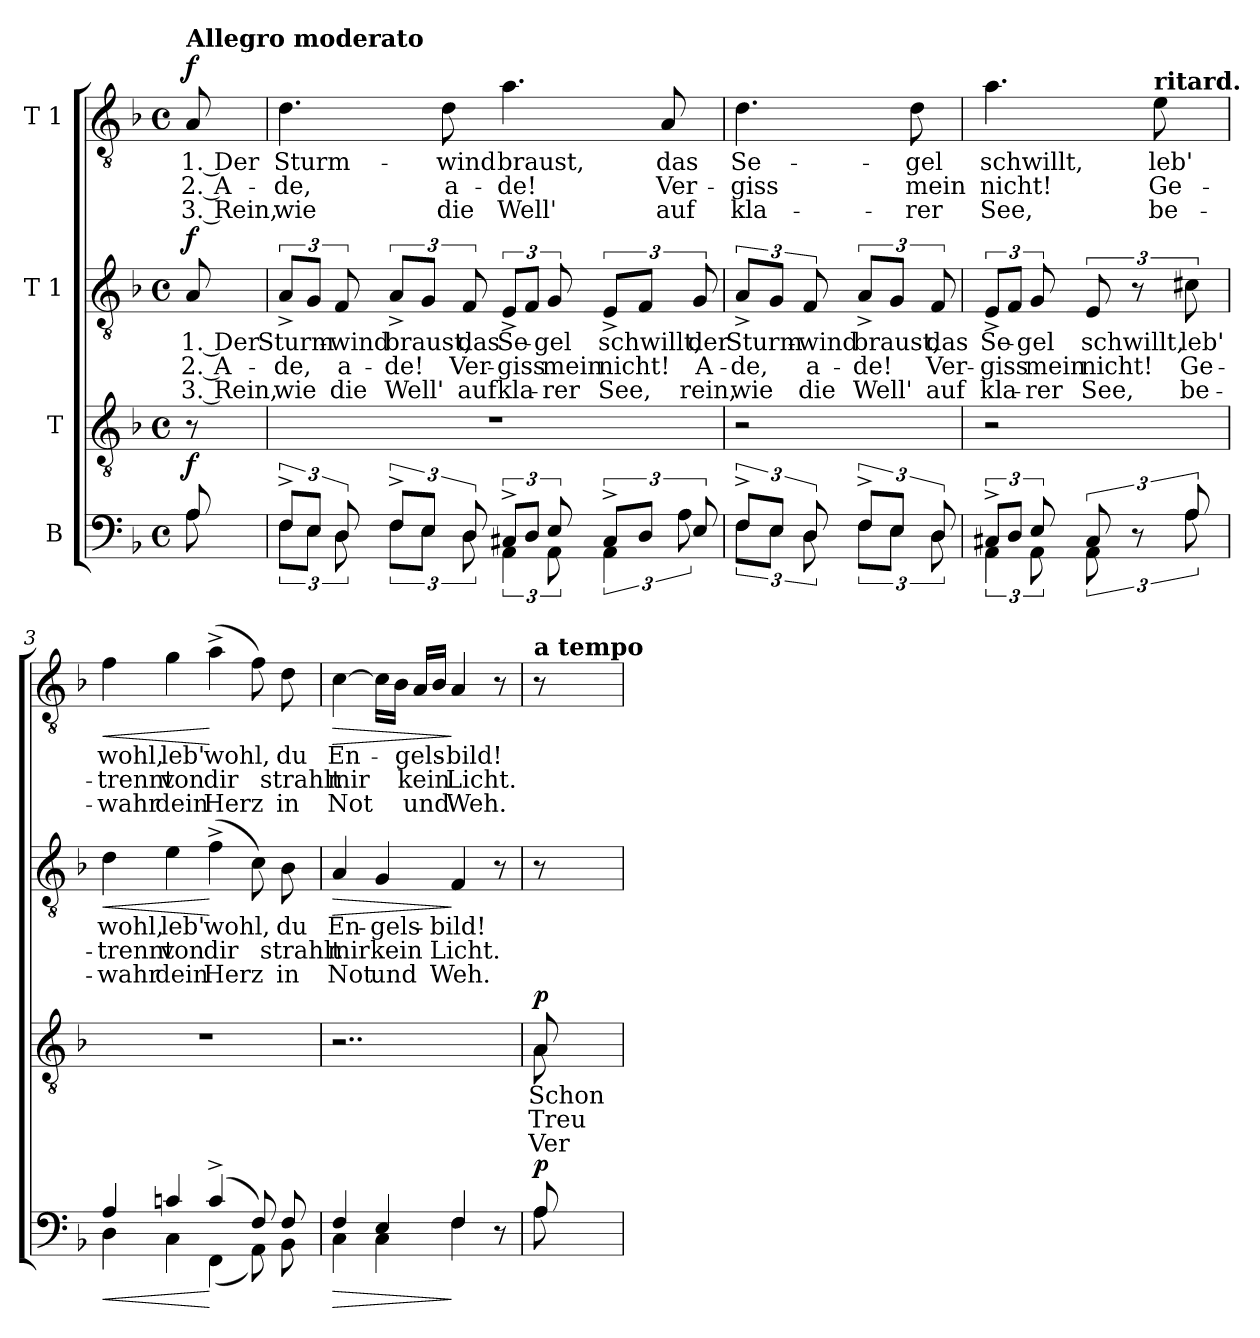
**kern	**dynam	**kern	**text	**text	**text	**dynam	**kern	**text	**text	**text	**dynam	**kern	**text	**text	**text	**dynam
*part4	*part4	*part3	*part3	*part3	*part3	*part3	*part2	*part2	*part2	*part2	*part2	*part1	*part1	*part1	*part1	*part1
*staff4	*staff4	*staff3	*staff3	*staff3	*staff3	*staff3	*staff2	*staff2	*staff2	*staff2	*staff2	*staff1	*staff1	*staff1	*staff1	*staff1
*I"B	*	*I"T	*	*	*	*	*I"T 1	*	*	*	*	*I"T 1	*	*	*	*
*clefF4	*	*clefGv2	*	*	*	*	*clefGv2	*	*	*	*	*clefGv2	*	*	*	*
*k[b-]	*	*k[b-]	*	*	*	*	*k[b-]	*	*	*	*	*k[b-]	*	*	*	*
*M4/4	*	*M4/4	*	*	*	*	*M4/4	*	*	*	*	*M4/4	*	*	*	*
*met(c)	*	*met(c)	*	*	*	*	*met(c)	*	*	*	*	*met(c)	*	*	*	*
=	=	=	=	=	=	=	=	=	=	=	=	=	=	=	=	=
*^	*	*	*	*	*	*	*	*	*	*	*	*	*	*	*	*
!	!	!	!	!	!	!	!	!	!	!	!	!	!LO:TX:a:B:t=Allegro moderato	!	!	!	!
!	!	!LO:DY:a	!	!	!	!	!	!	!LO:LY:b	!LO:LY:b	!LO:LY:b	!LO:DY:a	!	!LO:LY:b	!LO:LY:b	!LO:LY:b	!LO:DY:a
8A/	8A\	f	8r	.	.	.	.	8A/	1. Der	2. A-	3. Rein,	f	8A/	1. Der	2. A-	3. Rein,	f
=1	=1	=1	=1	=1	=1	=1	=1	=1	=1	=1	=1	=1	=1	=1	=1	=1	=1
!	!	!	!	!	!	!	!	!	!LO:LY:b	!LO:LY:b	!LO:LY:b	!	!	!LO:LY:b	!LO:LY:b	!LO:LY:b	!
12F^/L	12F\L	.	1r	.	.	.	.	12A^/L	Sturm-	-de,	wie	.	4.d\	Sturm-	-de,	wie	.
12E/J	12E\J	.	.	.	.	.	.	12G/J	.	.	.	.	.	.	.	.	.
!	!	!	!	!	!	!	!	!	!LO:LY:b	!LO:LY:b	!LO:LY:b	!	!	!	!	!	!
12D/	12D\	.	.	.	.	.	.	12F/	-wind	a-	die	.	.	.	.	.	.
!	!	!	!	!	!	!	!	!	!LO:LY:b	!LO:LY:b	!LO:LY:b	!	!	!	!	!	!
12F^/L	12F\L	.	.	.	.	.	.	12A^/L	braust,	-de!	Well'	.	.	.	.	.	.
12E/J	12E\J	.	.	.	.	.	.	12G/J	.	.	.	.	.	.	.	.	.
!	!	!	!	!	!	!	!	!	!	!	!	!	!	!LO:LY:b	!LO:LY:b	!LO:LY:b	!
.	.	.	.	.	.	.	.	.	.	.	.	.	8d\	-wind	a-	die	.
!	!	!	!	!	!	!	!	!	!LO:LY:b	!LO:LY:b	!LO:LY:b	!	!	!	!	!	!
12D/	12D\	.	.	.	.	.	.	12F/	das	Ver-	auf	.	.	.	.	.	.
!	!	!	!	!	!	!	!	!	!LO:LY:b	!LO:LY:b	!LO:LY:b	!	!	!LO:LY:b	!LO:LY:b	!LO:LY:b	!
12C#X^/L	6AA\	.	.	.	.	.	.	12E^/L	Se-	-giss	kla-	.	4.a\	braust,	-de!	Well'	.
12D/J	.	.	.	.	.	.	.	12F/J	.	.	.	.	.	.	.	.	.
!	!	!	!	!	!	!	!	!	!LO:LY:b	!LO:LY:b	!LO:LY:b	!	!	!	!	!	!
12E/	12AA\	.	.	.	.	.	.	12G/	-gel	mein	-rer	.	.	.	.	.	.
!	!	!	!	!	!	!	!	!	!LO:LY:b	!LO:LY:b	!LO:LY:b	!	!	!	!	!	!
12C#^/L	6AA\	.	.	.	.	.	.	12E^/L	schwillt,	nicht!	See,	.	.	.	.	.	.
12D/J	.	.	.	.	.	.	.	12F/J	.	.	.	.	.	.	.	.	.
!	!	!	!	!	!	!	!	!	!	!	!	!	!	!LO:LY:b	!LO:LY:b	!LO:LY:b	!
.	.	.	.	.	.	.	.	.	.	.	.	.	8A/	das	Ver-	auf	.
!	!	!	!	!	!	!	!	!	!LO:LY:b	!LO:LY:b	!LO:LY:b	!	!	!	!	!	!
12E/	12A\	.	.	.	.	.	.	12G/	der	A-	rein,	.	.	.	.	.	.
=2	=2	=2	=2	=2	=2	=2	=2	=2	=2	=2	=2	=2	=2	=2	=2	=2	=2
!	!	!	!	!	!	!	!	!	!LO:LY:b	!LO:LY:b	!LO:LY:b	!	!	!LO:LY:b	!LO:LY:b	!LO:LY:b	!
12F^/L	12F\L	.	2r	.	.	.	.	12A^/L	Sturm-	-de,	wie	.	4.d\	Se-	-giss	kla-	.
12E/J	12E\J	.	.	.	.	.	.	12G/J	.	.	.	.	.	.	.	.	.
!	!	!	!	!	!	!	!	!	!LO:LY:b	!LO:LY:b	!LO:LY:b	!	!	!	!	!	!
12D/	12D\	.	.	.	.	.	.	12F/	-wind	a-	die	.	.	.	.	.	.
!	!	!	!	!	!	!	!	!	!LO:LY:b	!LO:LY:b	!LO:LY:b	!	!	!	!	!	!
12F^/L	12F\L	.	.	.	.	.	.	12A^/L	braust,	-de!	Well'	.	.	.	.	.	.
12E/J	12E\J	.	.	.	.	.	.	12G/J	.	.	.	.	.	.	.	.	.
!	!	!	!	!	!	!	!	!	!	!	!	!	!	!LO:LY:b	!LO:LY:b	!LO:LY:b	!
.	.	.	.	.	.	.	.	.	.	.	.	.	8d\	-gel	mein	-rer	.
!	!	!	!	!	!	!	!	!	!LO:LY:b	!LO:LY:b	!LO:LY:b	!	!	!	!	!	!
12D/	12D\	.	.	.	.	.	.	12F/	das	Ver-	auf	.	.	.	.	.	.
!!LO:LB:g=z
=2X1	=2X1	=2X1	=2X1	=2X1	=2X1	=2X1	=2X1	=2X1	=2X1	=2X1	=2X1	=2X1	=2X1	=2X1	=2X1	=2X1	=2X1
!	!	!	!	!	!	!	!	!	!LO:LY:b	!LO:LY:b	!LO:LY:b	!	!	!LO:LY:b	!LO:LY:b	!LO:LY:b	!
12C#X^/L	6AA\	.	2r	.	.	.	.	12E^/L	Se-	-giss	kla-	.	4.a\	schwillt,	nicht!	See,	.
12D/J	.	.	.	.	.	.	.	12F/J	.	.	.	.	.	.	.	.	.
!	!	!	!	!	!	!	!	!	!LO:LY:b	!LO:LY:b	!LO:LY:b	!	!	!	!	!	!
12E/	12AA\	.	.	.	.	.	.	12G/	-gel	mein	-rer	.	.	.	.	.	.
!	!	!	!	!	!	!	!	!	!LO:LY:b	!LO:LY:b	!LO:LY:b	!	!	!	!	!	!
12C#/	12AA\	.	.	.	.	.	.	12E/	schwillt,	nicht!	See,	.	.	.	.	.	.
12r	12ryy	.	.	.	.	.	.	12r	.	.	.	.	.	.	.	.	.
!	!	!	!	!	!	!	!	!	!	!	!	!	!LO:TX:a:B:t=ritard.	!	!	!	!
!	!	!	!	!	!	!	!	!	!	!	!	!	!	!LO:LY:b	!LO:LY:b	!LO:LY:b	!
.	.	.	.	.	.	.	.	.	.	.	.	.	8e\	leb'	Ge-	be-	.
!	!	!	!	!	!	!	!	!	!LO:LY:b	!LO:LY:b	!LO:LY:b	!	!	!	!	!	!
12A/	12A\	.	.	.	.	.	.	12c#X\	leb'	Ge-	be-	.	.	.	.	.	.
=3	=3	=3	=3	=3	=3	=3	=3	=3	=3	=3	=3	=3	=3	=3	=3	=3	=3
!	!	!LO:HP:b	!	!	!	!	!	!	!LO:LY:b	!LO:LY:b	!LO:LY:b	!LO:HP:b	!	!LO:LY:b	!LO:LY:b	!LO:LY:b	!LO:HP:b
4A/	4D\	<	1r	.	.	.	.	4d\	wohl,	-trennt	-wahr	<	4f\	wohl,	-trennt	-wahr	<
!	!	!	!	!	!	!	!	!	!LO:LY:b	!LO:LY:b	!LO:LY:b	!	!	!LO:LY:b	!LO:LY:b	!LO:LY:b	!
4cn/	4C\	.	.	.	.	.	.	4e\	leb'	von	dein	.	4g\	leb'	von	dein	.
!	!	!	!	!	!	!	!	!	!LO:LY:b	!LO:LY:b	!LO:LY:b	!	!	!LO:LY:b	!LO:LY:b	!LO:LY:b	!
(4c^/	(4FF\	[	.	.	.	.	.	(4f^\	wohl,	dir	Herz	[	(4a^\	wohl,	dir	Herz	[
8F/)	8AA\)	.	.	.	.	.	.	8c\)	.	.	.	.	8f\)	.	.	.	.
!	!	!	!	!	!	!	!	!	!LO:LY:b	!LO:LY:b	!LO:LY:b	!	!	!LO:LY:b	!LO:LY:b	!LO:LY:b	!
8F/	8BB-\	.	.	.	.	.	.	8B-\	du	strahlt	in	.	8d\	du	strahlt	in	.
=4	=4	=4	=4	=4	=4	=4	=4	=4	=4	=4	=4	=4	=4	=4	=4	=4	=4
!	!	!LO:HP:b	!	!	!	!	!	!	!LO:LY:b	!LO:LY:b	!LO:LY:b	!LO:HP:b	!	!LO:LY:b	!LO:LY:b	!LO:LY:b	!LO:HP:b
4F/	4C\	>	2..r	.	.	.	.	4A/	En-	mir	Not	>	[4c\	En-	mir	Not	>
!	!	!	!	!	!	!	!	!	!LO:LY:b	!LO:LY:b	!LO:LY:b	!	!	!	!	!	!
4E/	4C\	.	.	.	.	.	.	4G/	-gels-	kein	und	.	16c\LL]	.	.	.	.
.	.	.	.	.	.	.	.	.	.	.	.	.	16B-\JJ	.	.	.	.
!	!	!	!	!	!	!	!	!	!	!	!	!	!	!LO:LY:b	!LO:LY:b	!LO:LY:b	!
.	.	.	.	.	.	.	.	.	.	.	.	.	16A/LL	-gels-	kein	und	.
.	.	.	.	.	.	.	.	.	.	.	.	.	16B-/JJ	.	.	.	.
!	!	!	!	!	!	!	!	!	!LO:LY:b	!LO:LY:b	!LO:LY:b	!	!	!LO:LY:b	!LO:LY:b	!LO:LY:b	!
4F/	4F\	]	.	.	.	.	.	4F/	-bild!	Licht.	Weh.	]	4A/	-bild!	Licht.	Weh.	]
8r	8ryy	.	.	.	.	.	.	8r	.	.	.	.	8r	.	.	.	.
!!LO:PB:g=z
=4X2	=4X2	=4X2	=4X2	=4X2	=4X2	=4X2	=4X2	=4X2	=4X2	=4X2	=4X2	=4X2	=4X2	=4X2	=4X2	=4X2	=4X2
!	!	!	!	!	!	!	!	!	!	!	!	!	!LO:TX:a:B:t=a tempo	!	!	!	!
!	!	!LO:DY:a	!	!LO:LY:b	!LO:LY:b	!LO:LY:b	!LO:DY:a	!	!	!	!	!	!	!	!	!	!
*	*	*	*^	*	*	*	*	*	*	*	*	*	*	*	*	*	*
8A/	8A\	p	8A/	8A\	Schon	Treu	Ver-	p	8r	.	.	.	.	8r	.	.	.	.
*v	*v	*	*	*	*	*	*	*	*	*	*	*	*	*	*	*	*	*
*	*	*v	*v	*	*	*	*	*	*	*	*	*	*	*	*	*	*
=	=	=	=	=	=	=	=	=	=	=	=	=	=	=	=	=
*-	*-	*-	*-	*-	*-	*-	*-	*-	*-	*-	*-	*-	*-	*-	*-	*-
